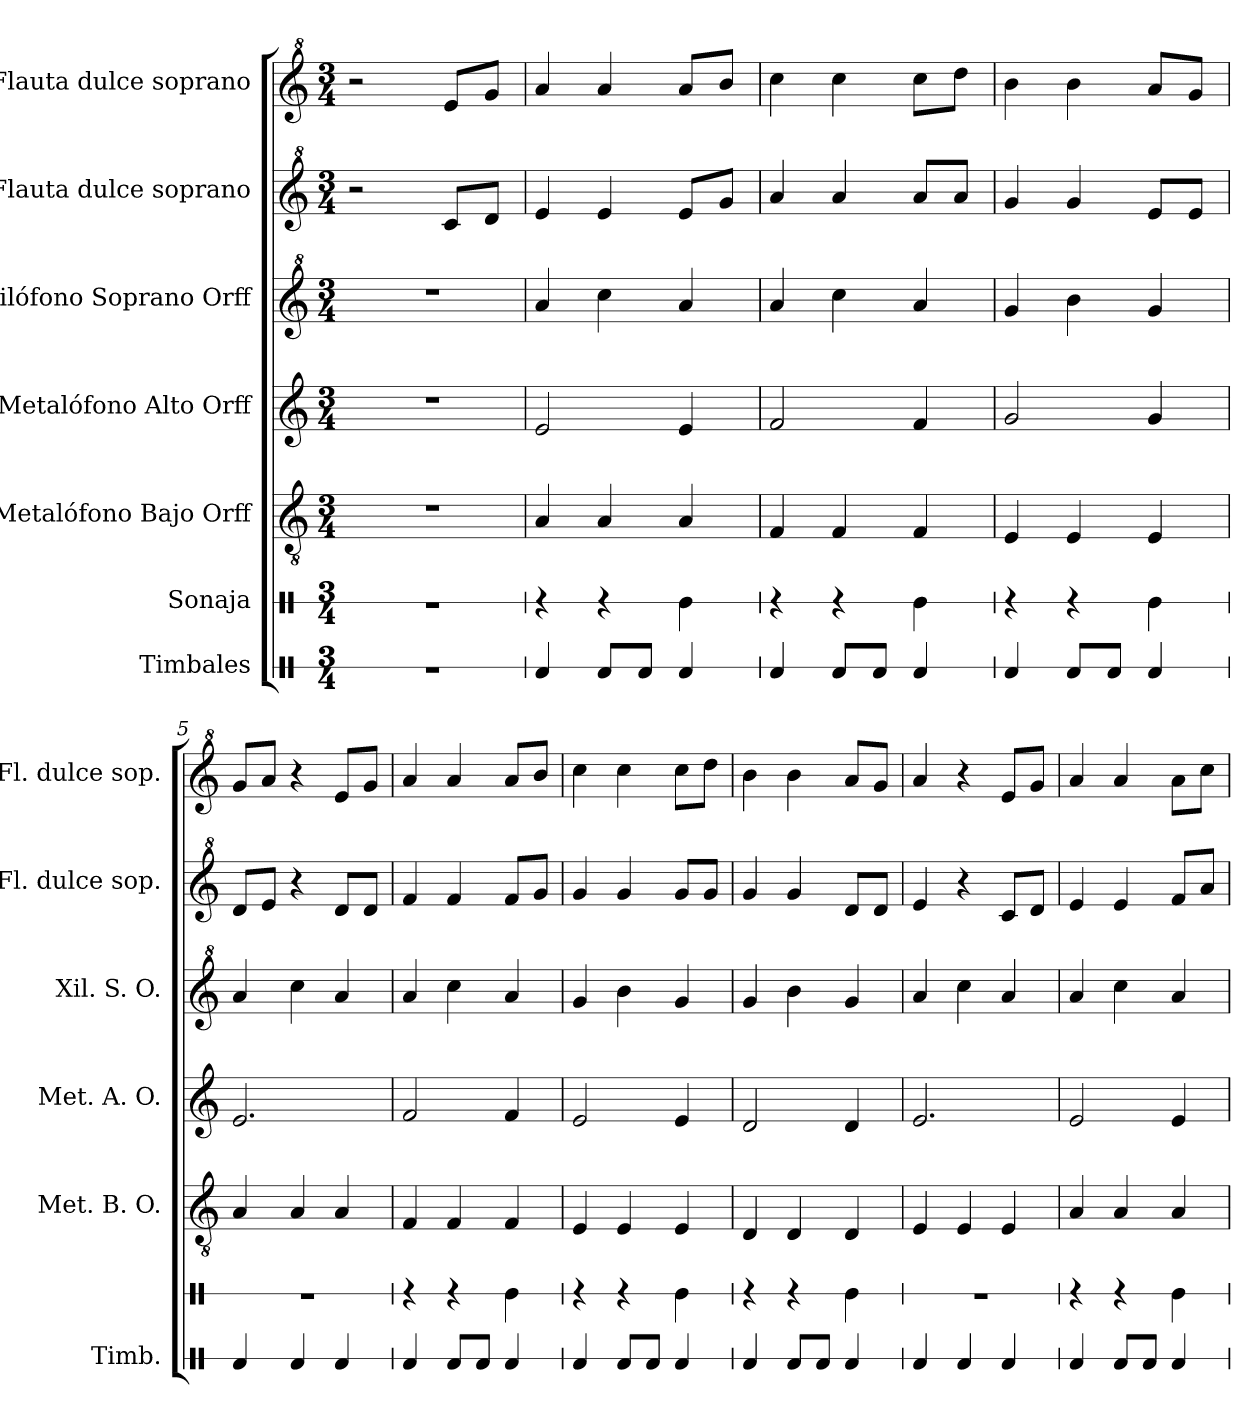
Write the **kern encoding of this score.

**kern	**kern	**kern	**kern	**kern	**kern	**kern
*part7	*part6	*part5	*part4	*part3	*part2	*part1
*staff7	*staff6	*staff5	*staff4	*staff3	*staff2	*staff1
*I"Timbales	*I"Sonaja	*I"Metalófono Bajo Orff	*I"Metalófono Alto Orff	*I"Xilófono Soprano Orff	*I"Flauta dulce soprano	*I"Flauta dulce soprano
*I'Timb.	*	*I'Met. B. O.	*I'Met. A. O.	*I'Xil. S. O.	*I'Fl. dulce sop.	*I'Fl. dulce sop.
*stria1	*stria1	*	*	*	*	*
*clefX	*clefX	*clefGv2	*clefG2	*clefG^2	*clefG^2	*clefG^2
*k[]	*k[]	*k[]	*k[]	*k[]	*k[]	*k[]
*M3/4	*M3/4	*M3/4	*M3/4	*M3/4	*M3/4	*M3/4
=1	=1	=1	=1	=1	=1	=1
2.r	2.r	2.r	2.r	2.r	2r	2r
.	.	.	.	.	8cc/L	8ee/L
.	.	.	.	.	8dd/J	8gg/J
=2	=2	=2	=2	=2	=2	=2
4Rd/	4r	4A/	2e/	4aa/	4ee/	4aa/
8Rd/L	4r	4A/	.	4ccc\	4ee/	4aa/
8Rd/J	.	.	.	.	.	.
4Rd/	4Re\	4A/	4e/	4aa/	8ee/L	8aa/L
.	.	.	.	.	8gg/J	8bb/J
=3	=3	=3	=3	=3	=3	=3
4Rd/	4r	4F/	2f/	4aa/	4aa/	4ccc\
8Rd/L	4r	4F/	.	4ccc\	4aa/	4ccc\
8Rd/J	.	.	.	.	.	.
4Rd/	4Re\	4F/	4f/	4aa/	8aa/L	8ccc\L
.	.	.	.	.	8aa/J	8ddd\J
=4	=4	=4	=4	=4	=4	=4
4Rd/	4r	4E/	2g/	4gg/	4gg/	4bb\
8Rd/L	4r	4E/	.	4bb\	4gg/	4bb\
8Rd/J	.	.	.	.	.	.
4Rd/	4Re\	4E/	4g/	4gg/	8ee/L	8aa/L
.	.	.	.	.	8ee/J	8gg/J
=5	=5	=5	=5	=5	=5	=5
4Rd/	2.r	4A/	2.e/	4aa/	8dd/L	8gg/L
.	.	.	.	.	8ee/J	8aa/J
4Rd/	.	4A/	.	4ccc\	4r	4r
4Rd/	.	4A/	.	4aa/	8dd/L	8ee/L
.	.	.	.	.	8dd/J	8gg/J
=6	=6	=6	=6	=6	=6	=6
4Rd/	4r	4F/	2f/	4aa/	4ff/	4aa/
8Rd/L	4r	4F/	.	4ccc\	4ff/	4aa/
8Rd/J	.	.	.	.	.	.
4Rd/	4Re\	4F/	4f/	4aa/	8ff/L	8aa/L
.	.	.	.	.	8gg/J	8bb/J
=7	=7	=7	=7	=7	=7	=7
4Rd/	4r	4E/	2e/	4gg/	4gg/	4ccc\
8Rd/L	4r	4E/	.	4bb\	4gg/	4ccc\
8Rd/J	.	.	.	.	.	.
4Rd/	4Re\	4E/	4e/	4gg/	8gg/L	8ccc\L
.	.	.	.	.	8gg/J	8ddd\J
=8	=8	=8	=8	=8	=8	=8
4Rd/	4r	4D/	2d/	4gg/	4gg/	4bb\
8Rd/L	4r	4D/	.	4bb\	4gg/	4bb\
8Rd/J	.	.	.	.	.	.
4Rd/	4Re\	4D/	4d/	4gg/	8dd/L	8aa/L
.	.	.	.	.	8dd/J	8gg/J
=9	=9	=9	=9	=9	=9	=9
4Rd/	2.r	4E/	2.e/	4aa/	4ee/	4aa/
4Rd/	.	4E/	.	4ccc\	4r	4r
4Rd/	.	4E/	.	4aa/	8cc/L	8ee/L
.	.	.	.	.	8dd/J	8gg/J
=10	=10	=10	=10	=10	=10	=10
4Rd/	4r	4A/	2e/	4aa/	4ee/	4aa/
8Rd/L	4r	4A/	.	4ccc\	4ee/	4aa/
8Rd/J	.	.	.	.	.	.
4Rd/	4Re\	4A/	4e/	4aa/	8ff/L	8aa\L
.	.	.	.	.	8aa/J	8ccc\J
=	=	=	=	=	=	=
*-	*-	*-	*-	*-	*-	*-
